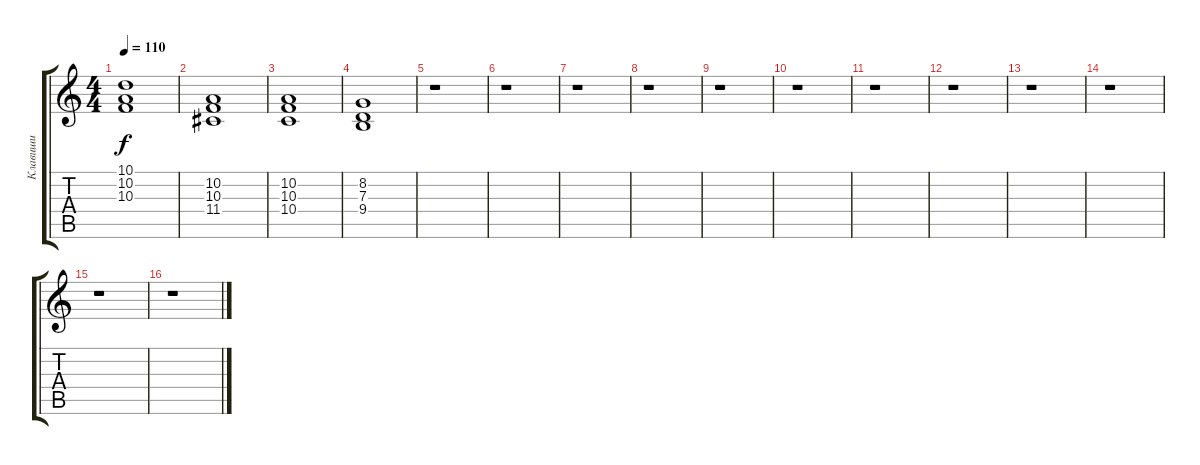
\track ("Клавиши" "Клавиши") {instrument choiraahs}
\staff {score tabs}
\tuning (E4 B3 G3 D3 A2 E2) {hide}
\ts (4 4)
\tempo 110
\clef g2
\ks c
(10.1 10.2 10.3).1{dy f} |
(10.2 10.3 11.4).1 |
(10.2 10.3 10.4).1 |
(8.2 7.3 9.4).1 |
r.1 |
r.1 |
r.1 |
r.1 |
r.1 |
r.1 |
r.1 |
r.1 |
r.1 |
r.1 |
r.1 |
r.1
